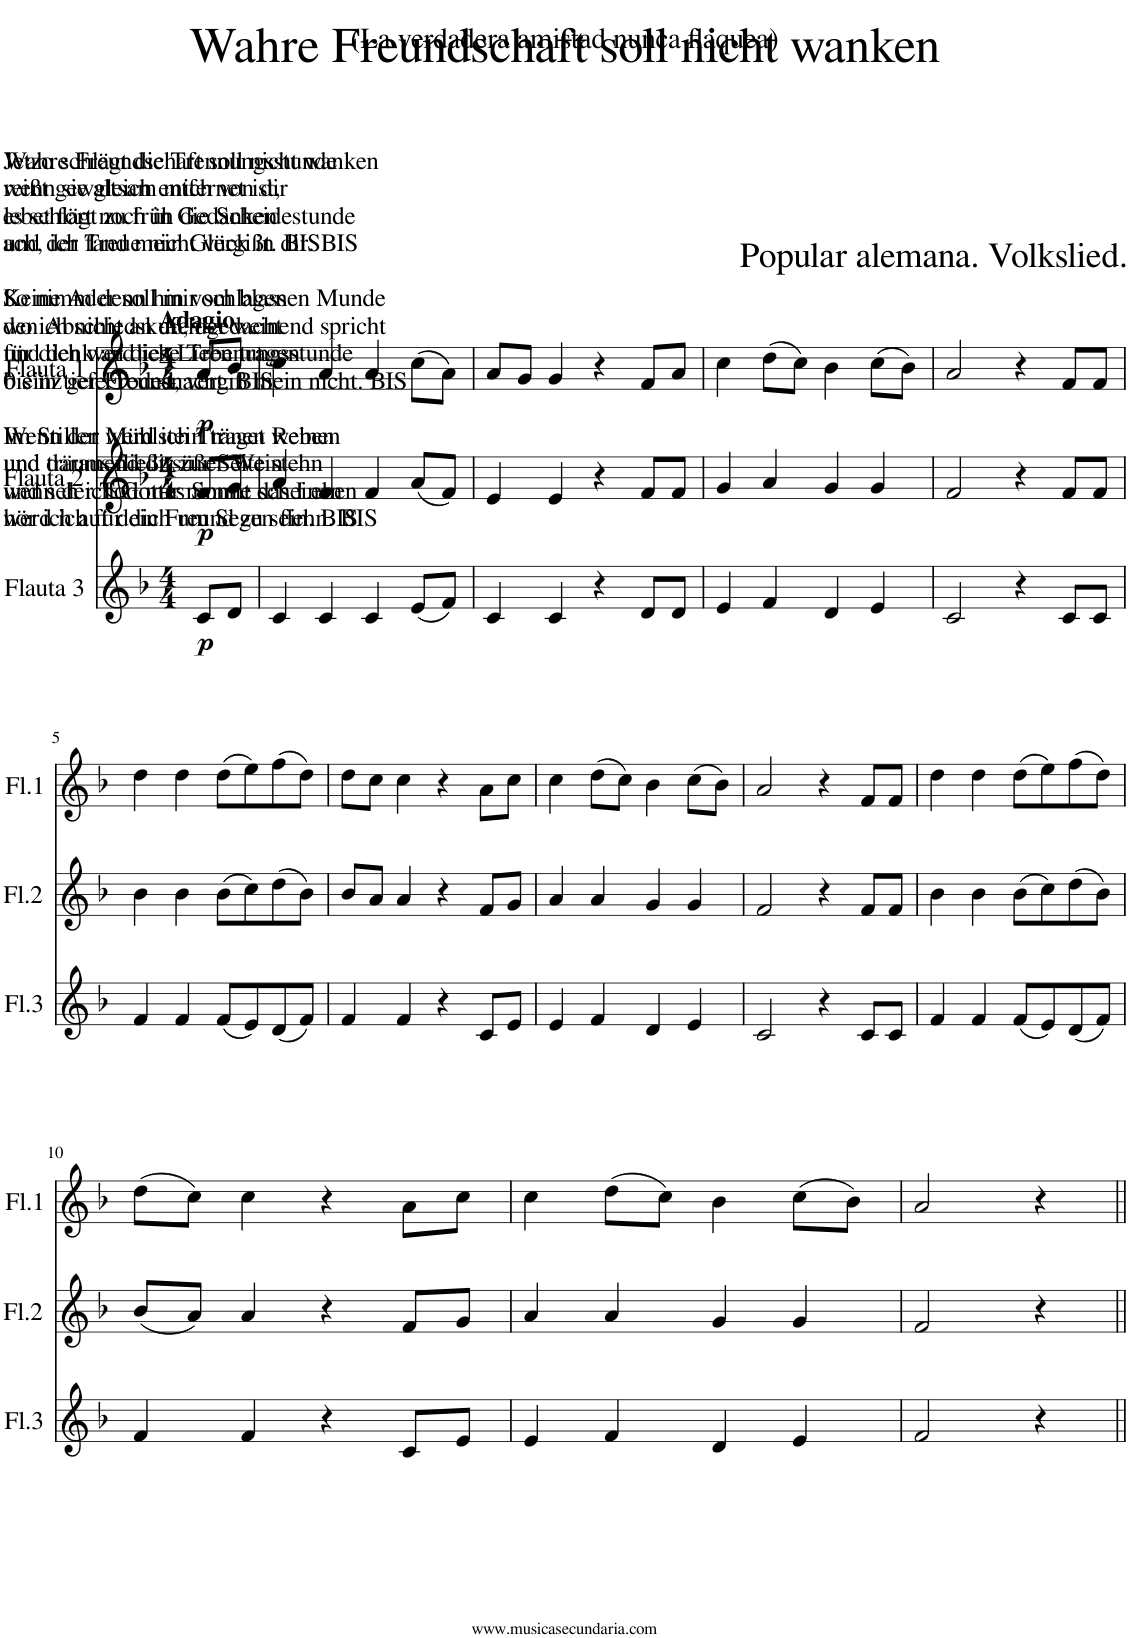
**kern	**dynam	**kern	**dynam	**kern	**dynam
*part3	*part3	*part2	*part2	*part1	*part1
*staff3	*staff3	*staff2	*staff2	*staff1	*staff1
*I"Flauta 3	*	*I"Flauta 2	*	*I"Flauta 1	*
*I'Fl.3	*	*I'Fl.2	*	*I'Fl.1	*
*clefG2	*	*clefG2	*	*clefG2	*
*k[b-]	*	*k[b-]	*	*k[b-]	*
*M4/4	*	*M4/4	*	*M4/4	*
=	=	=	=	=	=
!	!	!	!	!LO:TX:a:B:t=Adagio	!
!	!LO:DY:b	!	!LO:DY:b	!	!LO:DY:b
8c/L	p	8f/L	p	8a/L	p
8d/J	.	8g/J	.	8b-/J	.
=1	=1	=1	=1	=1	=1
4c/	.	4a/	.	4cc\	.
4c/	.	4f/	.	4a/	.
4c/	.	4f/	.	4a/	.
(8e/L	.	(8a/L	.	(8cc\L	.
8f/J)	.	8f/J)	.	8a\J)	.
=2	=2	=2	=2	=2	=2
4c/	.	4e/	.	8a/L	.
.	.	.	.	8g/J	.
4c/	.	4e/	.	4g/	.
4r	.	4r	.	4r	.
8d/L	.	8f/L	.	8f/L	.
8d/J	.	8f/J	.	8a/J	.
=3	=3	=3	=3	=3	=3
4e/	.	4g/	.	4cc\	.
4f/	.	4a/	.	(8dd\L	.
.	.	.	.	8cc\J)	.
4d/	.	4g/	.	4b-\	.
4e/	.	4g/	.	(8cc\L	.
.	.	.	.	8b-\J)	.
=4	=4	=4	=4	=4	=4
2c/	.	2f/	.	2a/	.
4r	.	4r	.	4r	.
8c/L	.	8f/L	.	8f/L	.
8c/J	.	8f/J	.	8f/J	.
!!LO:LB:g=z
=5	=5	=5	=5	=5	=5
4f/	.	4b-\	.	4dd\	.
4f/	.	4b-\	.	4dd\	.
(8f/L	.	(8b-\L	.	(8dd\L	.
8e/)	.	8cc\)	.	8ee\)	.
(8d/	.	(8dd\	.	(8ff\	.
8f/J)	.	8b-\J)	.	8dd\J)	.
=6	=6	=6	=6	=6	=6
4f/	.	8b-/L	.	8dd\L	.
.	.	8a/J	.	8cc\J	.
4f/	.	4a/	.	4cc\	.
4r	.	4r	.	4r	.
8c/L	.	8f/L	.	8a\L	.
8e/J	.	8g/J	.	8cc\J	.
=7	=7	=7	=7	=7	=7
4e/	.	4a/	.	4cc\	.
4f/	.	4a/	.	(8dd\L	.
.	.	.	.	8cc\J)	.
4d/	.	4g/	.	4b-\	.
4e/	.	4g/	.	(8cc\L	.
.	.	.	.	8b-\J)	.
=8	=8	=8	=8	=8	=8
2c/	.	2f/	.	2a/	.
4r	.	4r	.	4r	.
8c/L	.	8f/L	.	8f/L	.
8c/J	.	8f/J	.	8f/J	.
=9	=9	=9	=9	=9	=9
4f/	.	4b-\	.	4dd\	.
4f/	.	4b-\	.	4dd\	.
(8f/L	.	(8b-\L	.	(8dd\L	.
8e/)	.	8cc\)	.	8ee\)	.
(8d/	.	(8dd\	.	(8ff\	.
8f/J)	.	8b-\J)	.	8dd\J)	.
!!LO:LB:g=z
=10	=10	=10	=10	=10	=10
4f/	.	(8b-/L	.	(8dd\L	.
.	.	8a/J)	.	8cc\J)	.
4f/	.	4a/	.	4cc\	.
4r	.	4r	.	4r	.
8c/L	.	8f/L	.	8a\L	.
8e/J	.	8g/J	.	8cc\J	.
=11	=11	=11	=11	=11	=11
4e/	.	4a/	.	4cc\	.
4f/	.	4a/	.	(8dd\L	.
.	.	.	.	8cc\J)	.
4d/	.	4g/	.	4b-\	.
4e/	.	4g/	.	(8cc\L	.
.	.	.	.	8b-\J)	.
=12	=12	=12	=12	=12	=12
2f/	.	2f/	.	2a/	.
4r	.	4r	.	4r	.
=||	=||	=||	=||	=||	=||
*-	*-	*-	*-	*-	*-
